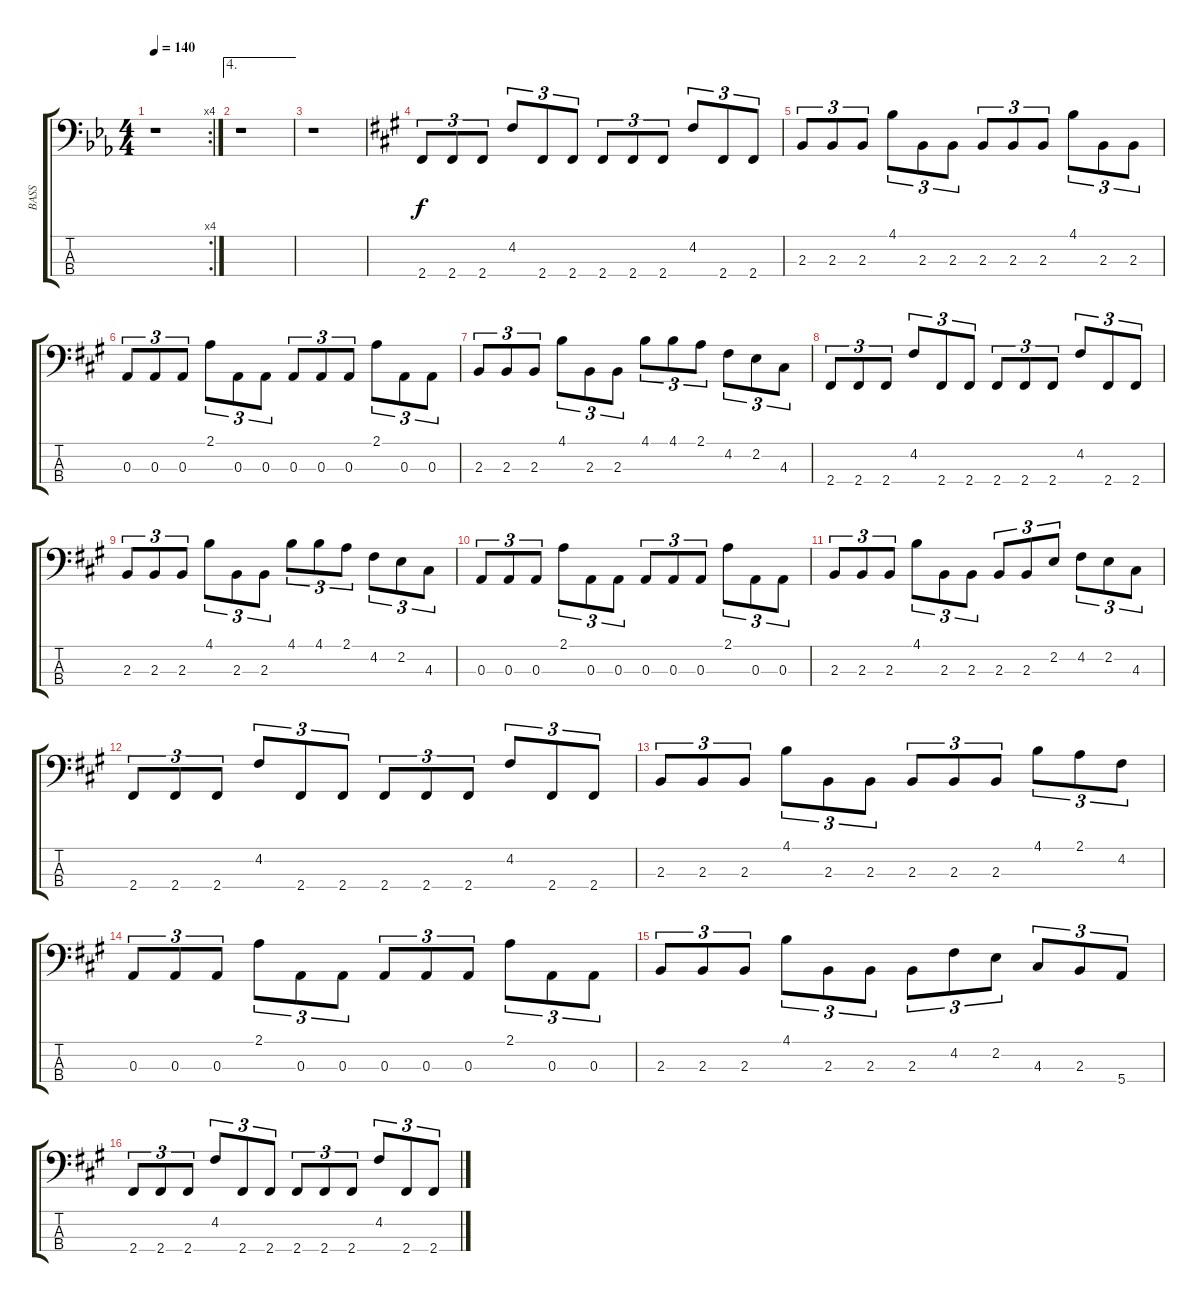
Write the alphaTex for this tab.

\track ("BASS" "BASS") {instrument electricbassfinger}
\staff {score tabs}
\tuning (G2 D2 A1 E1) {hide}
\rc 4
\ts (4 4)
\tempo 140
\clef f4
\ks eb
r.1{dy f} |
\ae 4
r.1 |
r.1 |
\ks a
2.4.8{tu (3 2)} 2.4.8{tu (3 2)} 2.4.8{tu (3 2)} 4.2.8{tu (3 2)} 2.4.8{tu (3 2)} 2.4.8{tu (3 2)} 2.4.8{tu (3 2)} 2.4.8{tu (3 2)} 2.4.8{tu (3 2)} 4.2.8{tu (3 2)} 2.4.8{tu (3 2)} 2.4.8{tu (3 2)} |
2.3.8{tu (3 2)} 2.3.8{tu (3 2)} 2.3.8{tu (3 2)} 4.1.8{tu (3 2)} 2.3.8{tu (3 2)} 2.3.8{tu (3 2)} 2.3.8{tu (3 2)} 2.3.8{tu (3 2)} 2.3.8{tu (3 2)} 4.1.8{tu (3 2)} 2.3.8{tu (3 2)} 2.3.8{tu (3 2)} |
0.3.8{tu (3 2)} 0.3.8{tu (3 2)} 0.3.8{tu (3 2)} 2.1.8{tu (3 2)} 0.3.8{tu (3 2)} 0.3.8{tu (3 2)} 0.3.8{tu (3 2)} 0.3.8{tu (3 2)} 0.3.8{tu (3 2)} 2.1.8{tu (3 2)} 0.3.8{tu (3 2)} 0.3.8{tu (3 2)} |
2.3.8{tu (3 2)} 2.3.8{tu (3 2)} 2.3.8{tu (3 2)} 4.1.8{tu (3 2)} 2.3.8{tu (3 2)} 2.3.8{tu (3 2)} 4.1.8{tu (3 2)} 4.1.8{tu (3 2)} 2.1.8{tu (3 2)} 4.2.8{tu (3 2)} 2.2.8{tu (3 2)} 4.3.8{tu (3 2)} |
2.4.8{tu (3 2)} 2.4.8{tu (3 2)} 2.4.8{tu (3 2)} 4.2.8{tu (3 2)} 2.4.8{tu (3 2)} 2.4.8{tu (3 2)} 2.4.8{tu (3 2)} 2.4.8{tu (3 2)} 2.4.8{tu (3 2)} 4.2.8{tu (3 2)} 2.4.8{tu (3 2)} 2.4.8{tu (3 2)} |
2.3.8{tu (3 2)} 2.3.8{tu (3 2)} 2.3.8{tu (3 2)} 4.1.8{tu (3 2)} 2.3.8{tu (3 2)} 2.3.8{tu (3 2)} 4.1.8{tu (3 2)} 4.1.8{tu (3 2)} 2.1.8{tu (3 2)} 4.2.8{tu (3 2)} 2.2.8{tu (3 2)} 4.3.8{tu (3 2)} |
0.3.8{tu (3 2)} 0.3.8{tu (3 2)} 0.3.8{tu (3 2)} 2.1.8{tu (3 2)} 0.3.8{tu (3 2)} 0.3.8{tu (3 2)} 0.3.8{tu (3 2)} 0.3.8{tu (3 2)} 0.3.8{tu (3 2)} 2.1.8{tu (3 2)} 0.3.8{tu (3 2)} 0.3.8{tu (3 2)} |
2.3.8{tu (3 2)} 2.3.8{tu (3 2)} 2.3.8{tu (3 2)} 4.1.8{tu (3 2)} 2.3.8{tu (3 2)} 2.3.8{tu (3 2)} 2.3.8{tu (3 2)} 2.3.8{tu (3 2)} 2.2.8{tu (3 2)} 4.2.8{tu (3 2)} 2.2.8{tu (3 2)} 4.3.8{tu (3 2)} |
2.4.8{tu (3 2)} 2.4.8{tu (3 2)} 2.4.8{tu (3 2)} 4.2.8{tu (3 2)} 2.4.8{tu (3 2)} 2.4.8{tu (3 2)} 2.4.8{tu (3 2)} 2.4.8{tu (3 2)} 2.4.8{tu (3 2)} 4.2.8{tu (3 2)} 2.4.8{tu (3 2)} 2.4.8{tu (3 2)} |
2.3.8{tu (3 2)} 2.3.8{tu (3 2)} 2.3.8{tu (3 2)} 4.1.8{tu (3 2)} 2.3.8{tu (3 2)} 2.3.8{tu (3 2)} 2.3.8{tu (3 2)} 2.3.8{tu (3 2)} 2.3.8{tu (3 2)} 4.1.8{tu (3 2)} 2.1.8{tu (3 2)} 4.2.8{tu (3 2)} |
0.3.8{tu (3 2)} 0.3.8{tu (3 2)} 0.3.8{tu (3 2)} 2.1.8{tu (3 2)} 0.3.8{tu (3 2)} 0.3.8{tu (3 2)} 0.3.8{tu (3 2)} 0.3.8{tu (3 2)} 0.3.8{tu (3 2)} 2.1.8{tu (3 2)} 0.3.8{tu (3 2)} 0.3.8{tu (3 2)} |
2.3.8{tu (3 2)} 2.3.8{tu (3 2)} 2.3.8{tu (3 2)} 4.1.8{tu (3 2)} 2.3.8{tu (3 2)} 2.3.8{tu (3 2)} 2.3.8{tu (3 2)} 4.2.8{tu (3 2)} 2.2.8{tu (3 2)} 4.3.8{tu (3 2)} 2.3.8{tu (3 2)} 5.4.8{tu (3 2)} |
2.4.8{tu (3 2)} 2.4.8{tu (3 2)} 2.4.8{tu (3 2)} 4.2.8{tu (3 2)} 2.4.8{tu (3 2)} 2.4.8{tu (3 2)} 2.4.8{tu (3 2)} 2.4.8{tu (3 2)} 2.4.8{tu (3 2)} 4.2.8{tu (3 2)} 2.4.8{tu (3 2)} 2.4.8{tu (3 2)}
